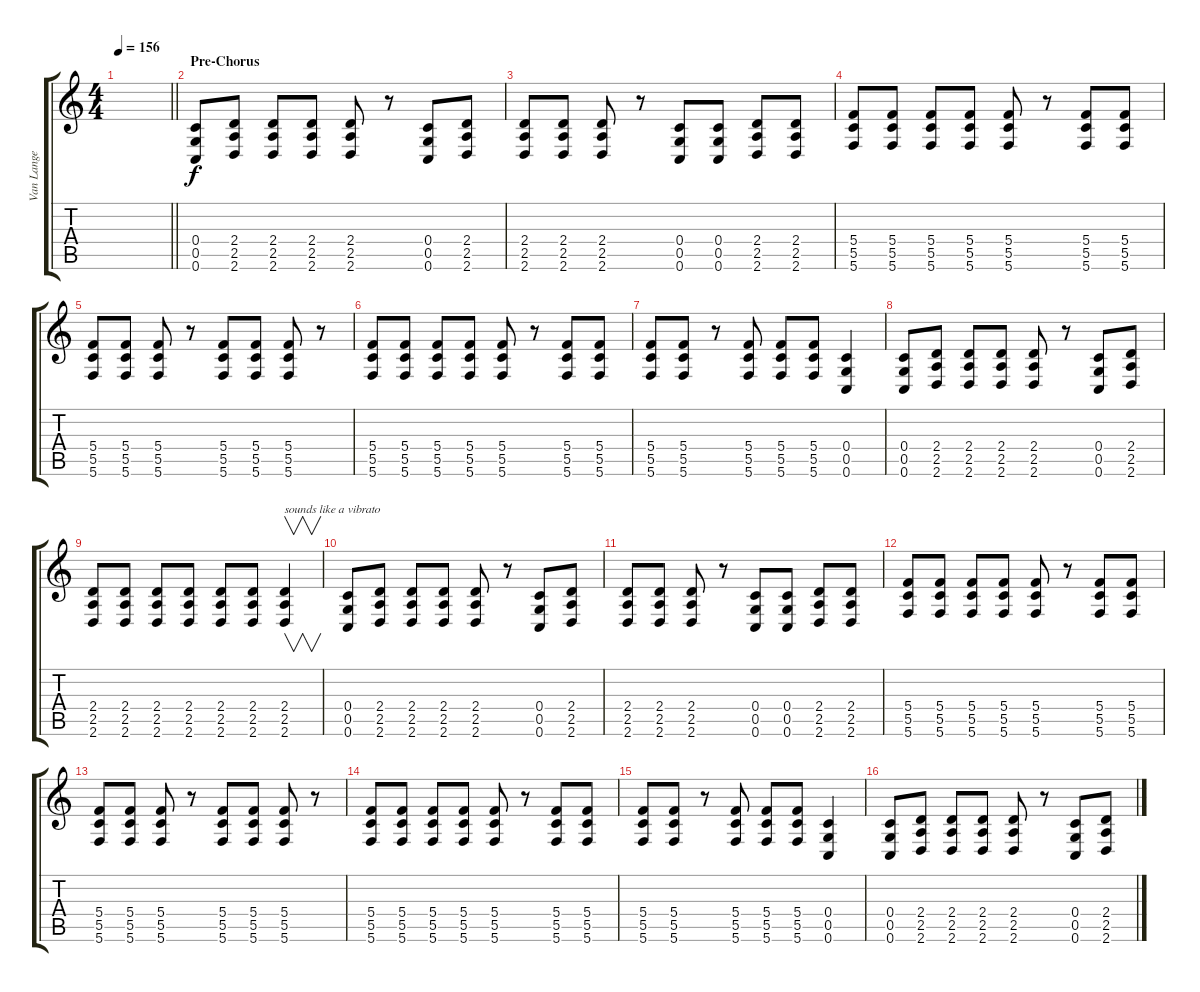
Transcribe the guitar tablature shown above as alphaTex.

\track ("Van Lange" "Van Lange") {instrument distortionguitar}
\staff {score tabs}
\tuning (D4 A3 F3 C3 G2 C2) {hide}
\ts (4 4)
\tempo 156
\clef g2
\barLineRight lightlight
\ks c
|
\section ("" "Pre-Chorus")
(0.4 0.5 0.6).8{dy f} (2.4 2.5 2.6).8 (2.4 2.5 2.6).8 (2.4 2.5 2.6).8 (2.4 2.5 2.6).8 r.8 (0.4 0.5 0.6).8 (2.4 2.5 2.6).8 |
(2.4 2.5 2.6).8 (2.4 2.5 2.6).8 (2.4 2.5 2.6).8 r.8 (0.4 0.5 0.6).8 (0.4 0.5 0.6).8 (2.4 2.5 2.6).8 (2.4 2.5 2.6).8 |
(5.4 5.5 5.6).8 (5.4 5.5 5.6).8 (5.4 5.5 5.6).8 (5.4 5.5 5.6).8 (5.4 5.5 5.6).8 r.8 (5.4 5.5 5.6).8 (5.4 5.5 5.6).8 |
(5.4 5.5 5.6).8 (5.4 5.5 5.6).8 (5.4 5.5 5.6).8 r.8 (5.4 5.5 5.6).8 (5.4 5.5 5.6).8 (5.4 5.5 5.6).8 r.8 |
(5.4 5.5 5.6).8 (5.4 5.5 5.6).8 (5.4 5.5 5.6).8 (5.4 5.5 5.6).8 (5.4 5.5 5.6).8 r.8 (5.4 5.5 5.6).8 (5.4 5.5 5.6).8 |
(5.4 5.5 5.6).8 (5.4 5.5 5.6).8 r.8 (5.4 5.5 5.6).8 (5.4 5.5 5.6).8 (5.4 5.5 5.6).8 (0.4 0.5 0.6).4 |
(0.4 0.5 0.6).8 (2.4 2.5 2.6).8 (2.4 2.5 2.6).8 (2.4 2.5 2.6).8 (2.4 2.5 2.6).8 r.8 (0.4 0.5 0.6).8 (2.4 2.5 2.6).8 |
(2.4 2.5 2.6).8 (2.4 2.5 2.6).8 (2.4 2.5 2.6).8 (2.4 2.5 2.6).8 (2.4 2.5 2.6).8 (2.4 2.5 2.6).8 (2.4 2.5 2.6).4{v txt "sounds like a vibrato"} |
(0.4 0.5 0.6).8 (2.4 2.5 2.6).8 (2.4 2.5 2.6).8 (2.4 2.5 2.6).8 (2.4 2.5 2.6).8 r.8 (0.4 0.5 0.6).8 (2.4 2.5 2.6).8 |
(2.4 2.5 2.6).8 (2.4 2.5 2.6).8 (2.4 2.5 2.6).8 r.8 (0.4 0.5 0.6).8 (0.4 0.5 0.6).8 (2.4 2.5 2.6).8 (2.4 2.5 2.6).8 |
(5.4 5.5 5.6).8 (5.4 5.5 5.6).8 (5.4 5.5 5.6).8 (5.4 5.5 5.6).8 (5.4 5.5 5.6).8 r.8 (5.4 5.5 5.6).8 (5.4 5.5 5.6).8 |
(5.4 5.5 5.6).8 (5.4 5.5 5.6).8 (5.4 5.5 5.6).8 r.8 (5.4 5.5 5.6).8 (5.4 5.5 5.6).8 (5.4 5.5 5.6).8 r.8 |
(5.4 5.5 5.6).8 (5.4 5.5 5.6).8 (5.4 5.5 5.6).8 (5.4 5.5 5.6).8 (5.4 5.5 5.6).8 r.8 (5.4 5.5 5.6).8 (5.4 5.5 5.6).8 |
(5.4 5.5 5.6).8 (5.4 5.5 5.6).8 r.8 (5.4 5.5 5.6).8 (5.4 5.5 5.6).8 (5.4 5.5 5.6).8 (0.4 0.5 0.6).4 |
(0.4 0.5 0.6).8 (2.4 2.5 2.6).8 (2.4 2.5 2.6).8 (2.4 2.5 2.6).8 (2.4 2.5 2.6).8 r.8 (0.4 0.5 0.6).8 (2.4 2.5 2.6).8
